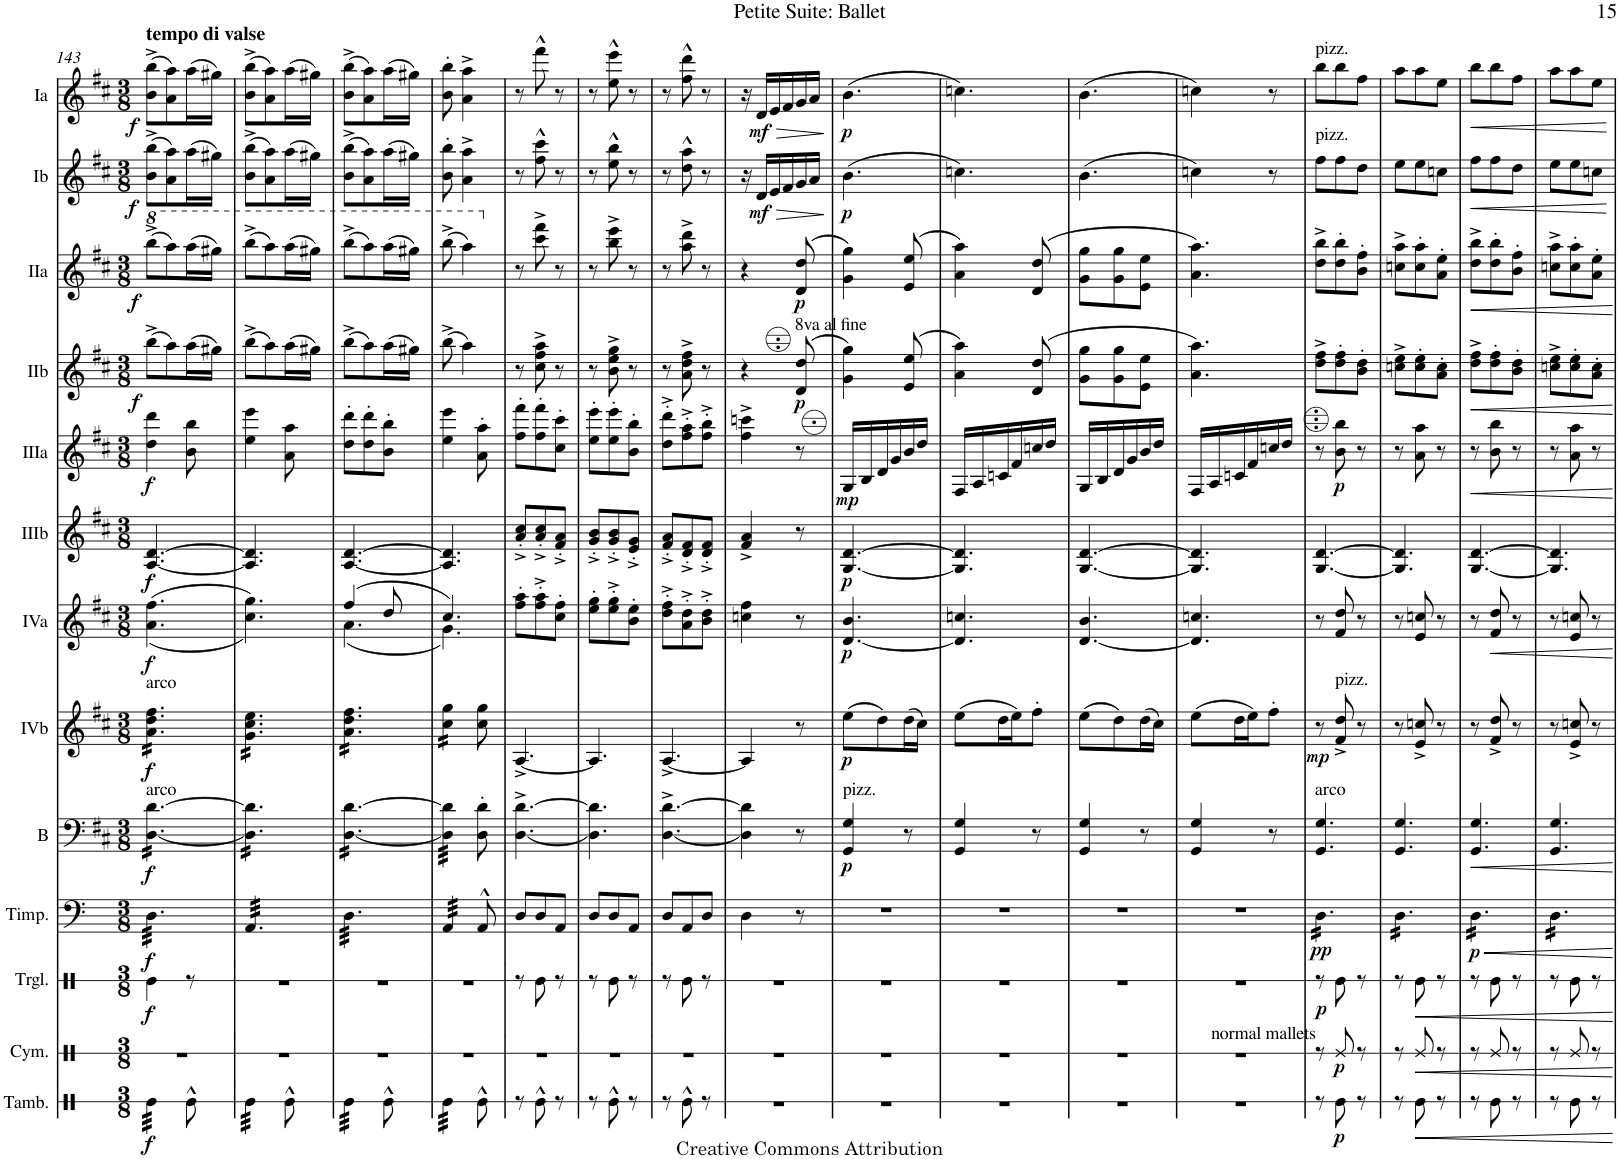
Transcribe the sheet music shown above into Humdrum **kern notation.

**kern	**dynam	**kern	**dynam	**kern	**dynam	**kern	**dynam	**kern	**dynam	**kern	**dynam	**kern	**dynam	**kern	**dynam	**kern	**dynam	**kern	**dynam	**kern	**dynam	**kern	**dynam	**kern	**dynam
*part13	*part13	*part12	*part12	*part11	*part11	*part10	*part10	*part9	*part9	*part8	*part8	*part7	*part7	*part6	*part6	*part5	*part5	*part4	*part4	*part3	*part3	*part2	*part2	*part1	*part1
*staff13	*staff13	*staff12	*staff12	*staff11	*staff11	*staff10	*staff10	*staff9	*staff9	*staff8	*staff8	*staff7	*staff7	*staff6	*staff6	*staff5	*staff5	*staff4	*staff4	*staff3	*staff3	*staff2	*staff2	*staff1	*staff1
*I"Tambourine	*	*I"Cymbal	*	*I"Triangle	*	*I"Timpani	*	*I"Bass	*	*I"Acc. 4b	*	*I"Acc. 4a	*	*I"Acc. 3b	*	*I"Acc. 3a	*	*I"Acc. 2b	*	*I"Acc. 2a	*	*I"Acc. 1b	*	*I"Acc. 1a	*
*I'Tamb.	*	*I'Cym.	*	*I'Trgl.	*	*I'Timp.	*	*I'B	*	*	*	*	*	*	*	*	*	*	*	*	*	*	*	*	*
!!LO:PB:g=z
*clefX	*	*clefX	*	*clefX	*	*clefF4	*	*clefF4	*	*clefG2	*	*clefG2	*	*clefG2	*	*clefG2	*	*clefG2	*	*clefG2	*	*clefG2	*	*clefG2	*
*	*	*	*	*	*	*	*	*Trd7c12	*	*Trd7c12	*	*Trd7c12	*	*Trd7c12	*	*Trd7c12	*	*	*	*	*	*	*	*	*
*k[]	*	*k[]	*	*k[]	*	*k[]	*	*k[f#c#]	*	*k[f#c#]	*	*k[f#c#]	*	*k[f#c#]	*	*k[f#c#]	*	*k[f#c#]	*	*k[f#c#]	*	*k[f#c#]	*	*k[f#c#]	*
*M3/8	*	*M3/8	*	*M3/8	*	*M3/8	*	*M3/8	*	*M3/8	*	*M3/8	*	*M3/8	*	*M3/8	*	*M3/8	*	*M3/8	*	*M3/8	*	*M3/8	*
*	*	*	*	*	*	*	*	*	*	*	*	*	*	*	*	*	*	*	*	*8va	*	*	*	*	*
=143	=143	=143	=143	=143	=143	=143	=143	=143	=143	=143	=143	=143	=143	=143	=143	=143	=143	=143	=143	=143	=143	=143	=143	=143	=143
!	!	!	!	!	!	!	!	!	!	!	!	!	!	!	!	!	!	!	!	!	!	!	!	!LO:TX:a:B:t=tempo di valse	!
!	!	!	!	!	!	!	!	!	!	!LO:TX:a:t=arco	!	!	!	!	!	!	!	!	!	!	!	!	!	!	!
!	!	!	!	!	!	!	!	!LO:TX:a:t=arco	!	!	!	!	!	!	!	!	!	!	!	!	!	!	!	!	!
!	!LO:DY:b	!	!	!	!LO:DY:b	!	!LO:DY:b	!	!LO:DY:b	!	!LO:DY:b	!	!LO:DY:b	!	!LO:DY:b	!	!LO:DY:b	!	!LO:DY:b	!	!LO:DY:b	!	!LO:DY:b	!	!LO:DY:b
*tremolo	*	*	*	*	*	*	*	*	*	*	*	*	*	*	*	*	*	*	*	*	*	*	*	*	*
*	*	*	*	*	*	*tremolo	*	*	*	*	*	*	*	*	*	*	*	*	*	*	*	*	*	*	*
*	*	*	*	*	*	*	*	*tremolo	*	*	*	*	*	*	*	*	*	*	*	*	*	*	*	*	*
*	*	*	*	*	*	*	*	*	*	*tremolo	*	*	*	*	*	*	*	*	*	*	*	*	*	*	*
32Re\LLL	f	4.r	.	4Re\	f	32D\LLL	f	[16D\ [16d\LL	f	16a\ 16dd\ 16ff#\LL	f	((<4.a\ 4.ff#\	f	[4.A/ [4.d/	f	4dd\ 4ddd\	f	(8bb^\L	f	(8bbb^\L	f	(8b\^ 8bb\^L	f	(8b\^ 8bb\^L	f
32Re\	.	.	.	.	.	32D\	.	.	.	.	.	.	.	.	.	.	.	.	.	.	.	.	.	.	.
32Re\	.	.	.	.	.	32D\	.	16D\ 16d\	.	16a\ 16dd\ 16ff#\	.	.	.	.	.	.	.	.	.	.	.	.	.	.	.
32Re\	.	.	.	.	.	32D\	.	.	.	.	.	.	.	.	.	.	.	.	.	.	.	.	.	.	.
32Re\	.	.	.	.	.	32D\	.	16D\ 16d\	.	16a\ 16dd\ 16ff#\	.	.	.	.	.	.	.	8aa\)	.	8aaa\)	.	8a\ 8aa\)	.	8a\ 8aa\)	.
32Re\	.	.	.	.	.	32D\	.	.	.	.	.	.	.	.	.	.	.	.	.	.	.	.	.	.	.
32Re\	.	.	.	.	.	32D\	.	16D\ 16d\	.	16a\ 16dd\ 16ff#\	.	.	.	.	.	.	.	.	.	.	.	.	.	.	.
32Re\JJJ	.	.	.	.	.	32D\	.	.	.	.	.	.	.	.	.	.	.	.	.	.	.	.	.	.	.
*Xtremolo	*	*	*	*	*	*	*	*	*	*	*	*	*	*	*	*	*	*	*	*	*	*	*	*	*
8Re^^\	.	.	.	8r	.	32D\	.	16D\ 16d\	.	16a\ 16dd\ 16ff#\	.	.	.	.	.	8b\ 8bb\	.	(16aa\L	.	(16aaa\L	.	(16aa\L	.	(16aa\L	.
.	.	.	.	.	.	32D\	.	.	.	.	.	.	.	.	.	.	.	.	.	.	.	.	.	.	.
.	.	.	.	.	.	32D\	.	16D\ 16d\JJ	.	16a\ 16dd\ 16ff#\JJ	.	.	.	.	.	.	.	16gg#X\JJ)	.	16ggg#X\JJ)	.	16gg#X\JJ)	.	16gg#X\JJ)	.
.	.	.	.	.	.	32D\JJJ	.	.	.	.	.	.	.	.	.	.	.	.	.	.	.	.	.	.	.
=144	=144	=144	=144	=144	=144	=144	=144	=144	=144	=144	=144	=144	=144	=144	=144	=144	=144	=144	=144	=144	=144	=144	=144	=144	=144
*tremolo	*	*	*	*	*	*	*	*	*	*	*	*	*	*	*	*	*	*	*	*	*	*	*	*	*
32Re\LLL	.	4.r	.	4.r	.	32AA/LLL	.	16D\] 16d\]LL	.	16g\ 16cc#\ 16ee\LL	.	4.cc#\ 4.gg\))	.	4.A/] 4.d/]	.	4ee\ 4eee\	.	(8bb^\L	.	(8bbb^\L	.	(8b\^ 8bb\^L	.	(8b\^ 8bb\^L	.
32Re\	.	.	.	.	.	32AA/	.	.	.	.	.	.	.	.	.	.	.	.	.	.	.	.	.	.	.
32Re\	.	.	.	.	.	32AA/	.	16D\ 16d\	.	16g\ 16cc#\ 16ee\	.	.	.	.	.	.	.	.	.	.	.	.	.	.	.
32Re\	.	.	.	.	.	32AA/	.	.	.	.	.	.	.	.	.	.	.	.	.	.	.	.	.	.	.
32Re\	.	.	.	.	.	32AA/	.	16D\ 16d\	.	16g\ 16cc#\ 16ee\	.	.	.	.	.	.	.	8aa\)	.	8aaa\)	.	8a\ 8aa\)	.	8a\ 8aa\)	.
32Re\	.	.	.	.	.	32AA/	.	.	.	.	.	.	.	.	.	.	.	.	.	.	.	.	.	.	.
32Re\	.	.	.	.	.	32AA/	.	16D\ 16d\	.	16g\ 16cc#\ 16ee\	.	.	.	.	.	.	.	.	.	.	.	.	.	.	.
32Re\JJJ	.	.	.	.	.	32AA/	.	.	.	.	.	.	.	.	.	.	.	.	.	.	.	.	.	.	.
*Xtremolo	*	*	*	*	*	*	*	*	*	*	*	*	*	*	*	*	*	*	*	*	*	*	*	*	*
8Re^^\	.	.	.	.	.	32AA/	.	16D\ 16d\	.	16g\ 16cc#\ 16ee\	.	.	.	.	.	8a\ 8aa\	.	(16aa\L	.	(16aaa\L	.	(16aa\L	.	(16aa\L	.
.	.	.	.	.	.	32AA/	.	.	.	.	.	.	.	.	.	.	.	.	.	.	.	.	.	.	.
.	.	.	.	.	.	32AA/	.	16D\ 16d\JJ	.	16g\ 16cc#\ 16ee\JJ	.	.	.	.	.	.	.	16gg#X\JJ)	.	16ggg#X\JJ)	.	16gg#X\JJ)	.	16gg#X\JJ)	.
.	.	.	.	.	.	32AA/JJJ	.	.	.	.	.	.	.	.	.	.	.	.	.	.	.	.	.	.	.
=145	=145	=145	=145	=145	=145	=145	=145	=145	=145	=145	=145	=145	=145	=145	=145	=145	=145	=145	=145	=145	=145	=145	=145	=145	=145
*	*	*	*	*	*	*	*	*	*	*	*	*^	*	*	*	*	*	*	*	*	*	*	*	*	*
*tremolo	*	*	*	*	*	*	*	*	*	*	*	*	*	*	*	*	*	*	*	*	*	*	*	*	*	*
32Re\LLL	.	4.r	.	4.r	.	32D\LLL	.	[16D\ [16d\LL	.	16a\ 16dd\ 16ff#\LL	.	(4ff#/	(4.a\	.	[4.A/ [4.d/	.	8dd\' 8ddd\'L	.	(8bb^\L	.	(8bbb^\L	.	(8b\^ 8bb\^L	.	(8b\^ 8bb\^L	.
32Re\	.	.	.	.	.	32D\	.	.	.	.	.	.	.	.	.	.	.	.	.	.	.	.	.	.	.	.
32Re\	.	.	.	.	.	32D\	.	16D\ 16d\	.	16a\ 16dd\ 16ff#\	.	.	.	.	.	.	.	.	.	.	.	.	.	.	.	.
32Re\	.	.	.	.	.	32D\	.	.	.	.	.	.	.	.	.	.	.	.	.	.	.	.	.	.	.	.
32Re\	.	.	.	.	.	32D\	.	16D\ 16d\	.	16a\ 16dd\ 16ff#\	.	.	.	.	.	.	8dd\' 8ddd\'	.	8aa\)	.	8aaa\)	.	8a\ 8aa\)	.	8a\ 8aa\)	.
32Re\	.	.	.	.	.	32D\	.	.	.	.	.	.	.	.	.	.	.	.	.	.	.	.	.	.	.	.
32Re\	.	.	.	.	.	32D\	.	16D\ 16d\	.	16a\ 16dd\ 16ff#\	.	.	.	.	.	.	.	.	.	.	.	.	.	.	.	.
32Re\JJJ	.	.	.	.	.	32D\	.	.	.	.	.	.	.	.	.	.	.	.	.	.	.	.	.	.	.	.
*Xtremolo	*	*	*	*	*	*	*	*	*	*	*	*	*	*	*	*	*	*	*	*	*	*	*	*	*	*
8Re^^\	.	.	.	.	.	32D\	.	16D\ 16d\	.	16a\ 16dd\ 16ff#\	.	8dd/	.	.	.	.	8b\' 8bb\'J	.	(16aa\L	.	(16aaa\L	.	(16aa\L	.	(16aa\L	.
.	.	.	.	.	.	32D\	.	.	.	.	.	.	.	.	.	.	.	.	.	.	.	.	.	.	.	.
.	.	.	.	.	.	32D\	.	16D\ 16d\JJ	.	16a\ 16dd\ 16ff#\JJ	.	.	.	.	.	.	.	.	16gg#X\JJ)	.	16ggg#X\JJ)	.	16gg#X\JJ)	.	16gg#X\JJ)	.
.	.	.	.	.	.	32D\JJJ	.	.	.	.	.	.	.	.	.	.	.	.	.	.	.	.	.	.	.	.
=146	=146	=146	=146	=146	=146	=146	=146	=146	=146	=146	=146	=146	=146	=146	=146	=146	=146	=146	=146	=146	=146	=146	=146	=146	=146	=146
*tremolo	*	*	*	*	*	*	*	*	*	*	*	*	*	*	*	*	*	*	*	*	*	*	*	*	*	*
32Re\LLL	.	4.r	.	4.r	.	32AA/LLL	.	32D\] 32d\]LLL	.	16cc#\ 16gg\LL	.	4.cc#/)	4.g\)	.	4.A/] 4.d/]	.	4ee\ 4eee\	.	(8bb^\	.	(8bbb^\	.	8b\' 8bb\'	.	8b\' 8bb\'	.
32Re\	.	.	.	.	.	32AA/	.	32D\ 32d\	.	.	.	.	.	.	.	.	.	.	.	.	.	.	.	.	.	.
32Re\	.	.	.	.	.	32AA/	.	32D\ 32d\	.	16cc#\ 16gg\	.	.	.	.	.	.	.	.	.	.	.	.	.	.	.	.
32Re\	.	.	.	.	.	32AA/	.	32D\ 32d\	.	.	.	.	.	.	.	.	.	.	.	.	.	.	.	.	.	.
32Re\	.	.	.	.	.	32AA/	.	32D\ 32d\	.	16cc#\ 16gg\	.	.	.	.	.	.	.	.	4aa\)	.	4aaa\)	.	4a\^ 4aa\^	.	4a\^ 4aa\^	.
32Re\	.	.	.	.	.	32AA/	.	32D\ 32d\	.	.	.	.	.	.	.	.	.	.	.	.	.	.	.	.	.	.
32Re\	.	.	.	.	.	32AA/	.	32D\ 32d\	.	16cc#\ 16gg\JJ	.	.	.	.	.	.	.	.	.	.	.	.	.	.	.	.
*	*	*	*	*	*	*	*	*	*	*Xtremolo	*	*	*	*	*	*	*	*	*	*	*	*	*	*	*	*
32Re\JJJ	.	.	.	.	.	32AA/JJJ	.	32D\ 32d\JJJ	.	.	.	.	.	.	.	.	.	.	.	.	.	.	.	.	.	.
*	*	*	*	*	*	*	*	*Xtremolo	*	*	*	*	*	*	*	*	*	*	*	*	*	*	*	*	*	*
*	*	*	*	*	*	*Xtremolo	*	*	*	*	*	*	*	*	*	*	*	*	*	*	*	*	*	*	*	*
*Xtremolo	*	*	*	*	*	*	*	*	*	*	*	*	*	*	*	*	*	*	*	*	*	*	*	*	*	*
8Re^^\	.	.	.	.	.	8AA^^/	.	8D\' 8d\'	.	8cc#\ 8gg\	.	.	.	.	.	.	8a\' 8aa\'	.	.	.	.	.	.	.	.	.
*	*	*	*	*	*	*	*	*	*	*	*	*v	*v	*	*	*	*	*	*	*	*	*	*	*	*	*
=147	=147	=147	=147	=147	=147	=147	=147	=147	=147	=147	=147	=147	=147	=147	=147	=147	=147	=147	=147	=147	=147	=147	=147	=147	=147
*	*	*	*	*	*	*	*	*	*	*	*	*	*	*	*	*	*	*	*	*X8va	*	*	*	*	*
8r	.	4.r	.	8r	.	8D/L	.	[4.D\^ [4.d\^	.	[4.A^/	.	8ff#\' 8aa\'L	.	8a/'^ 8cc#/'^L	.	8ff#\' 8fff#\'L	.	8r	.	8r	.	8r	.	8r	.
8Re^^\	.	.	.	8Re\	.	8D/	.	.	.	.	.	8ff#\'^ 8aa\'^	.	8a/'^ 8cc#/'^	.	8ff#\' 8fff#\'	.	8cc#\^ 8ff#\^ 8aa\^	.	8ccc#\^ 8fff#\^	.	8ff#\^^ 8ccc#\^^	.	8fff#^^\	.
8r	.	.	.	8r	.	8AA/J	.	.	.	.	.	8cc#\' 8ff#\'J	.	8f#/'^ 8a/'^J	.	8cc#\' 8ccc#\'J	.	8r	.	8r	.	8r	.	8r	.
=148	=148	=148	=148	=148	=148	=148	=148	=148	=148	=148	=148	=148	=148	=148	=148	=148	=148	=148	=148	=148	=148	=148	=148	=148	=148
8r	.	4.r	.	8r	.	8D/L	.	4.D\] 4.d\]	.	4.A/]	.	8ee\' 8gg\'L	.	8g/'^ 8b/'^L	.	8ee\' 8eee\'L	.	8r	.	8r	.	8r	.	8r	.
8Re^^\	.	.	.	8Re\	.	8D/	.	.	.	.	.	8ee\'^ 8gg\'^	.	8g/'^ 8b/'^	.	8ee\' 8eee\'	.	8b\^ 8ee\^ 8gg\^	.	8bb\^ 8eee\^	.	8ee\^^ 8bb\^^	.	8ee\^^ 8eee\^^	.
8r	.	.	.	8r	.	8AA/J	.	.	.	.	.	8b\' 8ee\'J	.	8e/'^ 8g/'^J	.	8b\' 8bb\'J	.	8r	.	8r	.	8r	.	8r	.
=149	=149	=149	=149	=149	=149	=149	=149	=149	=149	=149	=149	=149	=149	=149	=149	=149	=149	=149	=149	=149	=149	=149	=149	=149	=149
8r	.	4.r	.	8r	.	8D/L	.	[4.D\^ [4.d\^	.	[4.A^/	.	8dd\'^ 8ff#\'^L	.	8f#/'^ 8a/'^L	.	8dd\'^ 8ddd\'^L	.	8r	.	8r	.	8r	.	8r	.
8Re^^\	.	.	.	8Re\	.	8AA/	.	.	.	.	.	8a\'^ 8dd\'^	.	8d/'^ 8f#/'^	.	8ff#\'^ 8aa\'^	.	8a\^ 8dd\^ 8ff#\^	.	8aa\^ 8ddd\^	.	8dd\^^ 8aa\^^	.	8ff#\^^ 8ddd\^^	.
8r	.	.	.	8r	.	8D/J	.	.	.	.	.	8b\'^ 8dd\'^J	.	8d/'^ 8f#/'^J	.	8ff#\'^ 8bb\'^J	.	8r	.	8r	.	8r	.	8r	.
=150	=150	=150	=150	=150	=150	=150	=150	=150	=150	=150	=150	=150	=150	=150	=150	=150	=150	=150	=150	=150	=150	=150	=150	=150	=150
4.r	.	4.r	.	4.r	.	4D\	.	4D\] 4d\]	.	4A/]	.	4ccn\ 4ff#\	.	4f#/^ 4a/^	.	4ff#\^ 4cccn\^	.	4r	.	4r	.	16r	.	16r	.
!	!	!	!	!	!	!	!	!	!	!	!	!	!	!	!	!	!	!	!	!	!	!	!LO:HP:b	!	!LO:HP:b
!	!	!	!	!	!	!	!	!	!	!	!	!	!	!	!	!	!	!	!	!	!	!	!LO:DY:n=1:b	!	!LO:DY:n=1:b
.	.	.	.	.	.	.	.	.	.	.	.	.	.	.	.	.	.	.	.	.	.	16d/LL	> mf	16d/LL	> mf
.	.	.	.	.	.	.	.	.	.	.	.	.	.	.	.	.	.	.	.	.	.	16e/	.	16e/	.
.	.	.	.	.	.	.	.	.	.	.	.	.	.	.	.	.	.	.	.	.	.	16f#/	.	16f#/	.
!	!	!	!	!	!	!	!	!	!	!	!	!	!	!	!	!	!	!LO:TX:a:t=8va al fine	!	!	!	!	!	!	!
!	!	!	!	!	!	!	!	!	!	!	!	!	!	!	!	!	!	!	!LO:DY:b	!	!LO:DY:b	!	!	!	!
.	.	.	.	.	.	8r	.	8r	.	8r	.	8r	.	8r	.	8r	.	(8d/ 8dd/	p	(8d/ 8dd/	p	16g/	.	16g/	.
.	.	.	.	.	.	.	.	.	.	.	.	.	.	.	.	.	.	.	.	.	.	16a/JJ	.	16a/JJ	.
.	.	.	.	.	.	.	.	.	.	.	.	.	.	.	.	.	.	.	.	.	.	.	]	.	]
=151	=151	=151	=151	=151	=151	=151	=151	=151	=151	=151	=151	=151	=151	=151	=151	=151	=151	=151	=151	=151	=151	=151	=151	=151	=151
!	!	!	!	!	!	!	!	!LO:TX:a:t=pizz.	!	!	!	!	!	!	!	!	!	!	!	!	!	!	!	!	!
!	!	!	!	!	!	!	!	!	!LO:DY:b	!	!LO:DY:b	!	!LO:DY:b	!	!LO:DY:b	!	!LO:DY:b	!	!	!	!	!	!LO:DY:b	!	!LO:DY:b
4.r	.	4.r	.	4.r	.	4.r	.	4GG/ 4G/	p	(8ee\L	p	[4.d/ 4.b/	p	[4.G/ [4.d/	p	16g/LL	mp	4g\ 4gg\)	.	4g\ 4gg\)	.	(4.b\	p	(4.b\	p
.	.	.	.	.	.	.	.	.	.	.	.	.	.	.	.	16b/	.	.	.	.	.	.	.	.	.
.	.	.	.	.	.	.	.	.	.	8dd\)	.	.	.	.	.	16dd/	.	.	.	.	.	.	.	.	.
.	.	.	.	.	.	.	.	.	.	.	.	.	.	.	.	16gg/	.	.	.	.	.	.	.	.	.
.	.	.	.	.	.	.	.	8r	.	(16dd\L	.	.	.	.	.	16bb/	.	(8e/ 8ee/	.	(8e/ 8ee/	.	.	.	.	.
.	.	.	.	.	.	.	.	.	.	16cc#\JJ)	.	.	.	.	.	16ddd/JJ	.	.	.	.	.	.	.	.	.
=152	=152	=152	=152	=152	=152	=152	=152	=152	=152	=152	=152	=152	=152	=152	=152	=152	=152	=152	=152	=152	=152	=152	=152	=152	=152
4.r	.	4.r	.	4.r	.	4.r	.	4GG/ 4G/	.	(8ee\L	.	4.d/] 4.ccn/	.	4.G/] 4.d/]	.	16f#/LL	.	4a\ 4aa\)	.	4a\ 4aa\)	.	4.ccn\)	.	4.ccn\)	.
.	.	.	.	.	.	.	.	.	.	.	.	.	.	.	.	16a/	.	.	.	.	.	.	.	.	.
.	.	.	.	.	.	.	.	.	.	16dd\L	.	.	.	.	.	16ccn/	.	.	.	.	.	.	.	.	.
.	.	.	.	.	.	.	.	.	.	16ee\J)	.	.	.	.	.	16ff#/	.	.	.	.	.	.	.	.	.
.	.	.	.	.	.	.	.	8r	.	8ff#'\J	.	.	.	.	.	16cccn/	.	(8d/ 8dd/	.	(8d/ 8dd/	.	.	.	.	.
.	.	.	.	.	.	.	.	.	.	.	.	.	.	.	.	16ddd/JJ	.	.	.	.	.	.	.	.	.
=153	=153	=153	=153	=153	=153	=153	=153	=153	=153	=153	=153	=153	=153	=153	=153	=153	=153	=153	=153	=153	=153	=153	=153	=153	=153
4.r	.	4.r	.	4.r	.	4.r	.	4GG/ 4G/	.	(8ee\L	.	[4.d/ 4.b/	.	[4.G/ [4.d/	.	16g/LL	.	8g\ 8gg\L	.	8g\ 8gg\L	.	(4.b\	.	(4.b\	.
.	.	.	.	.	.	.	.	.	.	.	.	.	.	.	.	16b/	.	.	.	.	.	.	.	.	.
.	.	.	.	.	.	.	.	.	.	8dd\)	.	.	.	.	.	16dd/	.	8g\ 8gg\	.	8g\ 8gg\	.	.	.	.	.
.	.	.	.	.	.	.	.	.	.	.	.	.	.	.	.	16gg/	.	.	.	.	.	.	.	.	.
.	.	.	.	.	.	.	.	8r	.	(16dd\L	.	.	.	.	.	16bb/	.	8e\ 8ee\J	.	8e\ 8ee\J	.	.	.	.	.
.	.	.	.	.	.	.	.	.	.	16cc#\JJ)	.	.	.	.	.	16ddd/JJ	.	.	.	.	.	.	.	.	.
=154	=154	=154	=154	=154	=154	=154	=154	=154	=154	=154	=154	=154	=154	=154	=154	=154	=154	=154	=154	=154	=154	=154	=154	=154	=154
4.r	.	4.r	.	4.r	.	4.r	.	4GG/ 4G/	.	(8ee\L	.	4.d/] 4.ccn/	.	4.G/] 4.d/]	.	16f#/LL	.	4.a\ 4.aa\)	.	4.a\ 4.aa\)	.	4ccn\)	.	4ccn\)	.
.	.	.	.	.	.	.	.	.	.	.	.	.	.	.	.	16a/	.	.	.	.	.	.	.	.	.
.	.	.	.	.	.	.	.	.	.	16dd\L	.	.	.	.	.	16ccn/	.	.	.	.	.	.	.	.	.
.	.	.	.	.	.	.	.	.	.	16ee\J)	.	.	.	.	.	16ff#/	.	.	.	.	.	.	.	.	.
.	.	.	.	.	.	.	.	8r	.	8ff#'\J	.	.	.	.	.	16cccn/	.	.	.	.	.	8r	.	8r	.
.	.	.	.	.	.	.	.	.	.	.	.	.	.	.	.	16ddd/JJ	.	.	.	.	.	.	.	.	.
=155	=155	=155	=155	=155	=155	=155	=155	=155	=155	=155	=155	=155	=155	=155	=155	=155	=155	=155	=155	=155	=155	=155	=155	=155	=155
!	!	!	!	!	!	!	!	!	!	!	!	!	!	!	!	!	!	!	!	!	!	!	!	!LO:TX:a:t=pizz.	!
!	!	!	!	!	!	!	!	!	!	!	!	!	!	!	!	!	!	!	!	!	!	!LO:TX:a:t=pizz.	!	!	!
!	!	!	!	!	!	!	!	!LO:TX:a:t=arco	!	!	!	!	!	!	!	!	!	!	!	!	!	!	!	!	!
!	!	!	!	!	!	!	!LO:DY:b	!	!	!	!	!	!	!	!	!	!	!	!	!	!	!	!	!	!
*	*	*	*	*	*	*tremolo	*	*	*	*	*	*	*	*	*	*	*	*	*	*	*	*	*	*	*
8r	.	8r	.	8r	.	16D\LL	pp	4.GG/ 4.G/	.	8r	.	8r	.	[4.G/ [4.d/	.	8r	.	8dd\^ 8ff#\^L	.	8dd\^ 8bb\^L	.	8ff#\L	.	8bb\L	.
.	.	.	.	.	.	16D\	.	.	.	.	.	.	.	.	.	.	.	.	.	.	.	.	.	.	.
!	!	!	!	!	!	!	!	!	!	!LO:TX:a:t=pizz.	!	!	!	!	!	!	!	!	!	!	!	!	!	!	!
!	!	!LO:TX:a:t=normal mallets	!	!	!	!	!	!	!	!	!	!	!	!	!	!	!	!	!	!	!	!	!	!	!
!	!LO:DY:b	!	!LO:DY:b	!	!LO:DY:b	!	!	!	!	!	!LO:DY:b	!	!	!	!	!	!LO:DY:b	!	!	!	!	!	!	!	!
8Re\	p	8Re/	p	8Re\	p	16D\	.	.	.	8f#/^ 8dd/^	mp	8f#/ 8dd/	.	.	.	8b\ 8bb\	p	8dd\' 8ff#\'	.	8dd\' 8bb\'	.	8ff#\	.	8bb\	.
.	.	.	.	.	.	16D\	.	.	.	.	.	.	.	.	.	.	.	.	.	.	.	.	.	.	.
8r	.	8r	.	8r	.	16D\	.	.	.	8r	.	8r	.	.	.	8r	.	8b\' 8dd\'J	.	8b\' 8ff#\'J	.	8dd\J	.	8ff#\J	.
.	.	.	.	.	.	16D\JJ	.	.	.	.	.	.	.	.	.	.	.	.	.	.	.	.	.	.	.
=156	=156	=156	=156	=156	=156	=156	=156	=156	=156	=156	=156	=156	=156	=156	=156	=156	=156	=156	=156	=156	=156	=156	=156	=156	=156
8r	.	8r	.	8r	.	16D\LL	.	4.GG/ 4.G/	.	8r	.	8r	.	4.G/] 4.d/]	.	8r	.	8ccn\^ 8ee\^L	.	8ccn\^ 8aa\^L	.	8ee\L	.	8aa\L	.
.	.	.	.	.	.	16D\	.	.	.	.	.	.	.	.	.	.	.	.	.	.	.	.	.	.	.
8Re\	.	8Re/	.	8Re\	.	16D\	.	.	.	8e/^ 8ccn/^	.	8e/ 8ccn/	.	.	.	8a\ 8aa\	.	8cc\' 8ee\'	.	8cc\' 8aa\'	.	8ee\	.	8aa\	.
.	.	.	.	.	.	16D\	.	.	.	.	.	.	.	.	.	.	.	.	.	.	.	.	.	.	.
8r	.	8r	.	8r	.	16D\	.	.	.	8r	.	8r	.	.	.	8r	.	8a\' 8cc\'J	.	8a\' 8ee\'J	.	8ccn\J	.	8ee\J	.
.	.	.	.	.	.	16D\JJ	.	.	.	.	.	.	.	.	.	.	.	.	.	.	.	.	.	.	.
=157	=157	=157	=157	=157	=157	=157	=157	=157	=157	=157	=157	=157	=157	=157	=157	=157	=157	=157	=157	=157	=157	=157	=157	=157	=157
!	!	!	!	!	!	!	!LO:DY:b	!	!	!	!	!	!	!	!	!	!	!	!	!	!	!	!LO:HP:b	!	!LO:HP:b
8r	.	8r	.	8r	.	16D\LL	p	4.GG/ 4.G/	.	8r	.	8r	.	[4.G/ [4.d/	.	8r	.	8dd\^ 8ff#\^L	.	8dd\^ 8bb\^L	.	8ff#\L	<	8bb\L	<
.	.	.	.	.	.	16D\	.	.	.	.	.	.	.	.	.	.	.	.	.	.	.	.	.	.	.
8Re\	.	8Re/	.	8Re\	.	16D\	.	.	.	8f#/^ 8dd/^	.	8f#/ 8dd/	.	.	.	8b\ 8bb\	.	8dd\' 8ff#\'	.	8dd\' 8bb\'	.	8ff#\	.	8bb\	.
.	.	.	.	.	.	16D\	.	.	.	.	.	.	.	.	.	.	.	.	.	.	.	.	.	.	.
8r	.	8r	.	8r	.	16D\	.	.	.	8r	.	8r	.	.	.	8r	.	8b\' 8dd\'J	.	8b\' 8ff#\'J	.	8dd\J	.	8ff#\J	.
.	.	.	.	.	.	16D\JJ	.	.	.	.	.	.	.	.	.	.	.	.	.	.	.	.	.	.	.
=158	=158	=158	=158	=158	=158	=158	=158	=158	=158	=158	=158	=158	=158	=158	=158	=158	=158	=158	=158	=158	=158	=158	=158	=158	=158
8r	.	8r	.	8r	.	16D\LL	.	4.GG/ 4.G/	.	8r	.	8r	.	4.G/] 4.d/]	.	8r	.	8ccn\^ 8ee\^L	.	8ccn\^ 8aa\^L	.	8ee\L	.	8aa\L	.
.	.	.	.	.	.	16D\	.	.	.	.	.	.	.	.	.	.	.	.	.	.	.	.	.	.	.
8Re\	.	8Re/	.	8Re\	.	16D\	.	.	.	8e/^ 8ccn/^	.	8e/ 8ccn/	.	.	.	8a\ 8aa\	.	8cc\' 8ee\'	.	8cc\' 8aa\'	.	8ee\	.	8aa\	.
.	.	.	.	.	.	16D\	.	.	.	.	.	.	.	.	.	.	.	.	.	.	.	.	.	.	.
8r	.	8r	.	8r	.	16D\	.	.	.	8r	.	8r	.	.	.	8r	.	8a\' 8cc\'J	.	8a\' 8ee\'J	.	8ccn\J	.	8ee\J	.
.	.	.	.	.	.	16D\JJ	.	.	.	.	.	.	.	.	.	.	.	.	.	.	.	.	.	.	.
*	*	*	*	*	*	*Xtremolo	*	*	*	*	*	*	*	*	*	*	*	*	*	*	*	*	*	*	*
.	.	.	.	.	.	.	.	.	.	.	.	.	.	.	.	.	.	.	.	.	.	.	[	.	[
=	=	=	=	=	=	=	=	=	=	=	=	=	=	=	=	=	=	=	=	=	=	=	=	=	=
*-	*-	*-	*-	*-	*-	*-	*-	*-	*-	*-	*-	*-	*-	*-	*-	*-	*-	*-	*-	*-	*-	*-	*-	*-	*-
